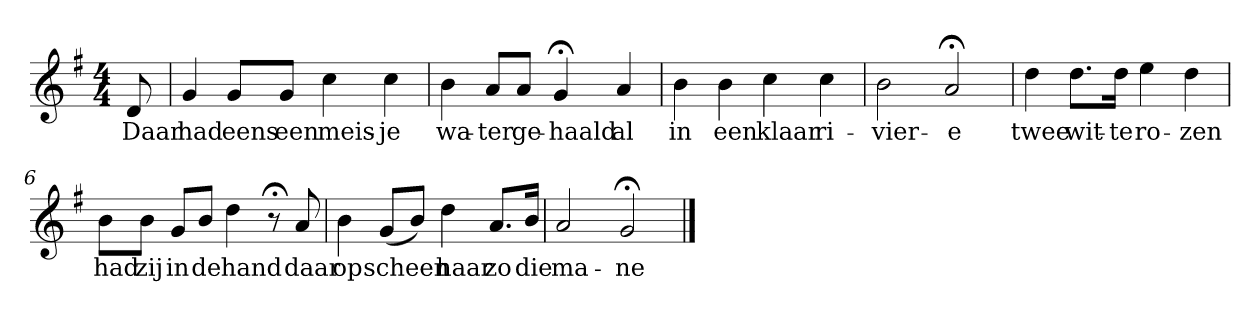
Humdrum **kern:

**kern	**text
*part1	*part1
*staff1	*staff1
*k[f#]	*
*G:	*
*M4/4	*
*MM120	*
=	=
8d	Daar
=1	=1
4g	had
8gL	eens
8gJ	een
4cc	meis-
4cc	-je
=2	=2
4b	wa-
8aL	-ter
8aJ	ge-
4g;<	-haald
4a	al
=3	=3
4b	in
4b	een
4cc	klaar
4cc	ri-
=4	=4
2b	-vier-
2a;<	-e
=5	=5
4dd	twee
8.ddL	wit-
16ddJk	-te
4ee	ro-
4dd	-zen
=6	=6
8bL	had
8bJ	zij
8gL	in
8bJ	de
4dd	hand
8r;<	.
8a	daar
=7	=7
4b	op
(8gL	scheen
8bJ)	.
4dd	haar
8.aL	zo
16bJk	die
=8	=8
2a	ma-
2g;<	-ne
==	==
*-	*-
